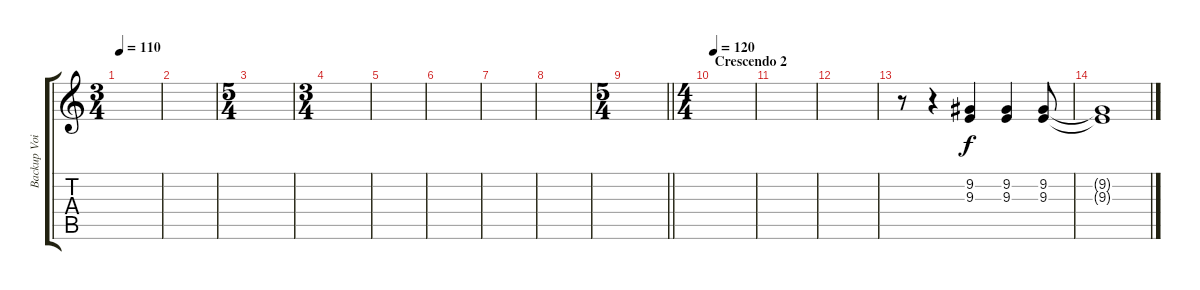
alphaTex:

\track ("Backup Voices" "Backup Voi") {instrument voiceoohs}
\staff {score tabs}
\tuning (E4 B3 G3 D3 A2 E2) {hide}
\ts (3 4)
\tempo 110
\clef g2
\ks c
|
|
\ts (5 4)
|
\ts (3 4)
|
|
|
|
|
\ts (5 4)
\barLineRight lightlight
|
\ts (4 4)
\section ("" "Crescendo 2")
\tempo 120
|
|
|
r.8{volume 16} r.4 (9.2 9.3).4 (9.2 9.3).4 (9.2 9.3).8 |
(9.2{t} 9.3{t}).1
